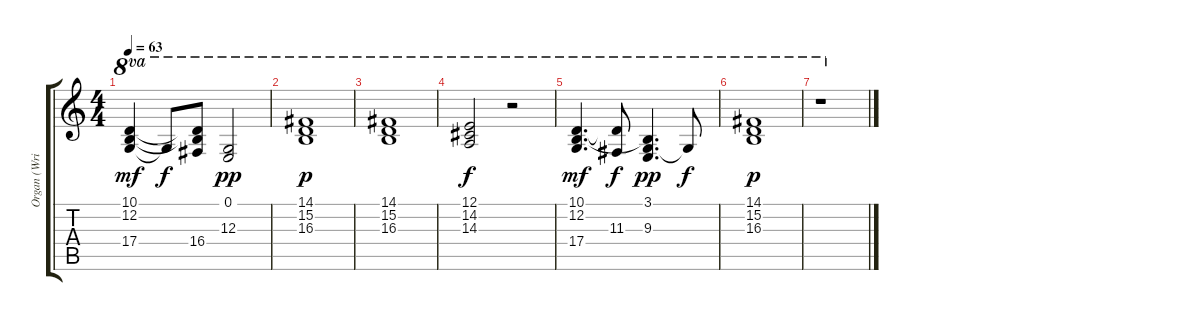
\track ("Organ (Wright)" "Organ (Wri") {instrument rockorgan}
\staff {score tabs}
\tuning (E4 B3 G3 D3 A2 E2) {hide}
\ts (4 4)
\tempo 63
\clef g2
\ks c
(10.1 12.2 17.4).4{ot 8va dy mf} 17.4{t}.8{ot 8va dy f} (10.1{t} 12.2{t} 16.4).8{ot 8va} (0.1 12.3).2{ot 8va dy pp} |
(14.1 15.2 16.3).1{ot 8va dy p} |
(14.1 15.2 16.3).1{ot 8va} |
(12.1 14.2 14.3).2{ot 8va dy f} r.2{ot 8va} |
(10.1 12.2 17.4).4{d ot 8va dy mf} (10.1{t} 11.3).8{ot 8va dy f} (3.1 12.2{t} 9.3).4{d ot 8va dy pp} 3.1{t}.8{ot 8va dy f} |
(14.1 15.2 16.3).1{ot 8va dy p} |
r.1{ot 8va}
